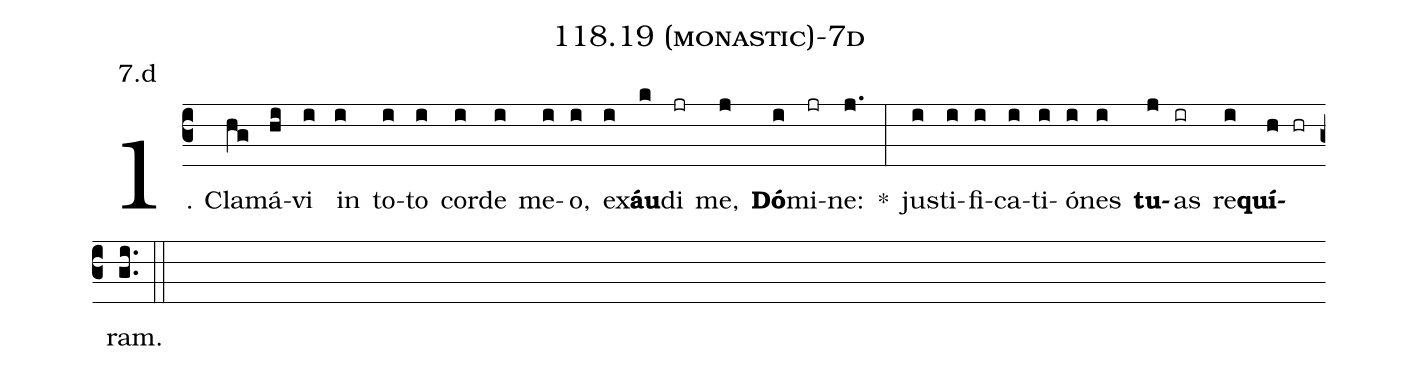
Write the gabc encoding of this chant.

name: 118.19 (monastic)-7d;
annotation: 7.d;
%%
(c3)1. Cla(hg)má(hi)vi(i) in(i) to(i)to(i) cor(i)de(i) me(i)o,(i) ex(i)<b>áu</b>(k)di(jr) me,(j) <b>Dó</b>(i)mi(jr)ne:(j.) *(:) jus(i)ti(i)fi(i)ca(i)ti(i)ó(i)nes(i) <b>tu</b>(j)as(ir) re(i)<b>quí</b>(h hr)ram.(gi..) (::)
